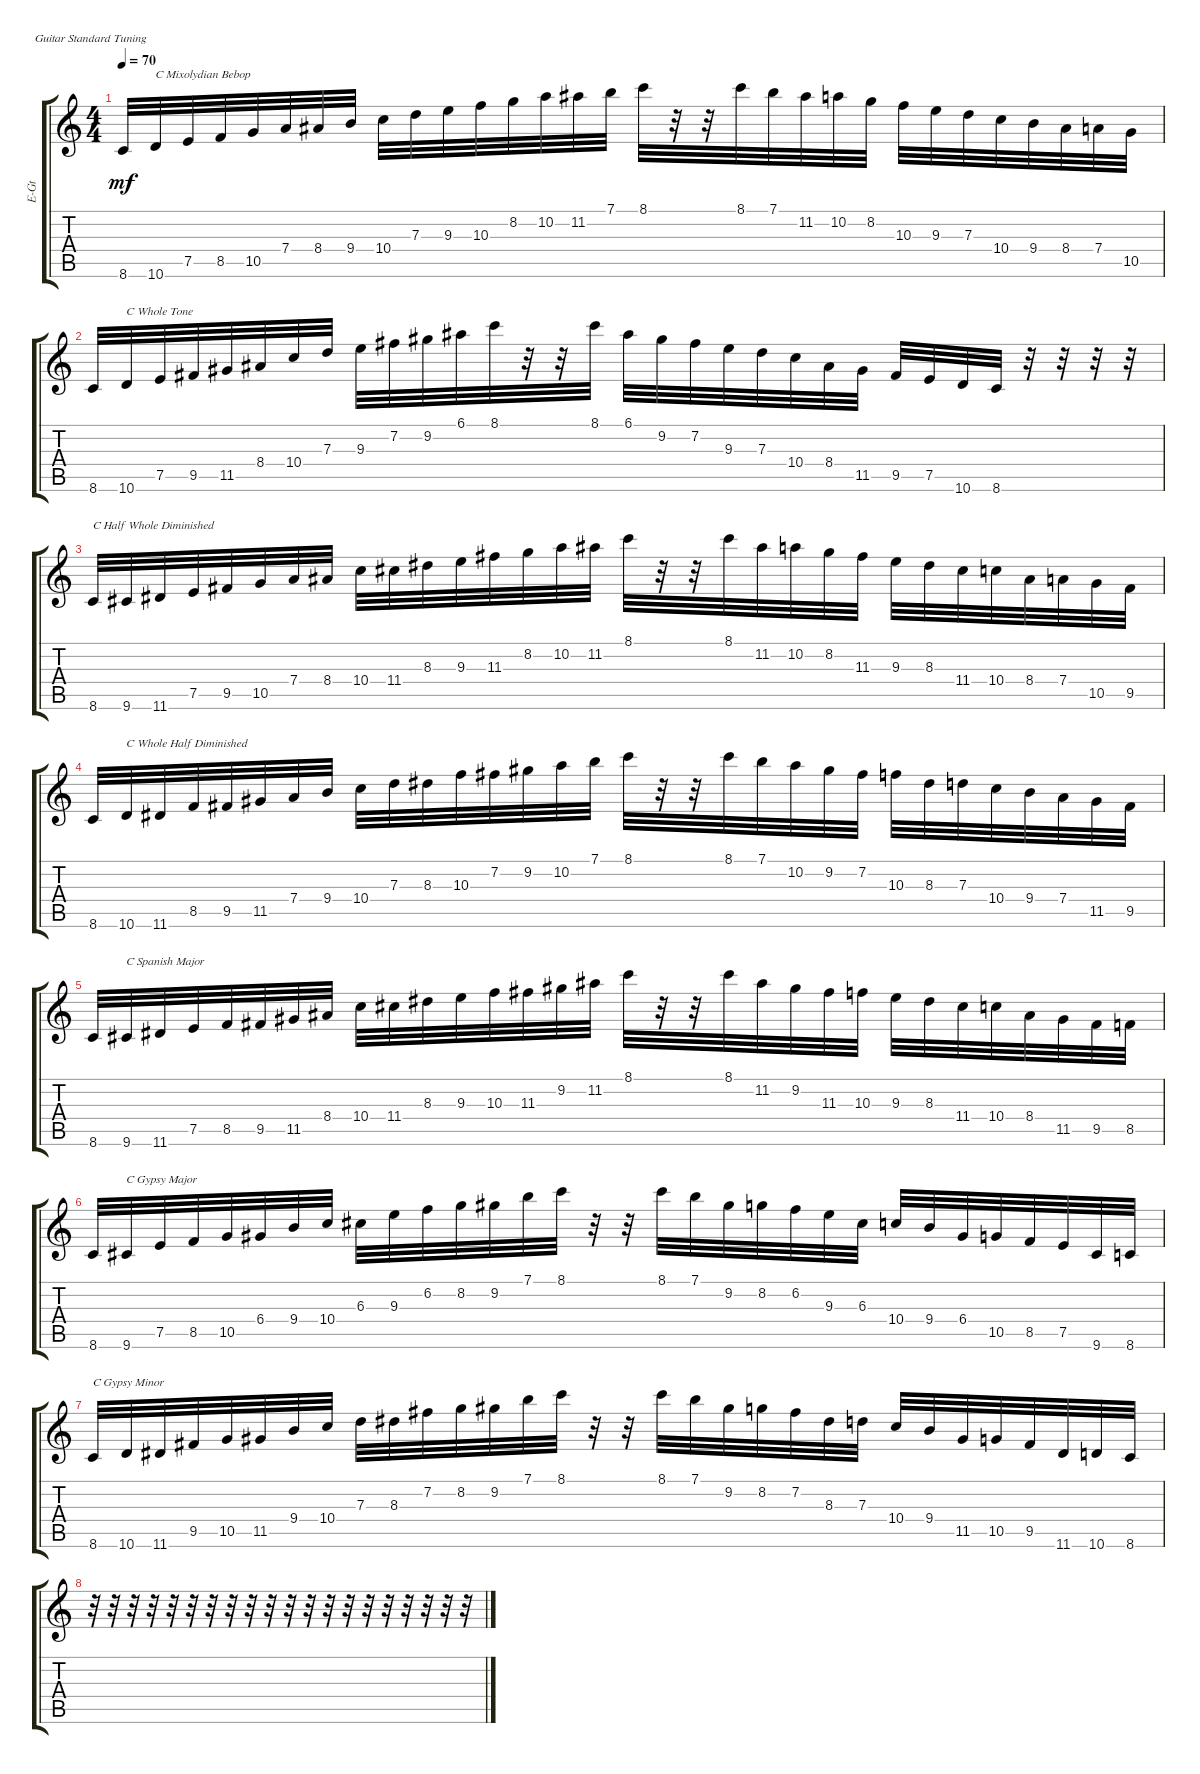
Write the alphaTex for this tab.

\defaultSystemsLayout 4
\bracketExtendMode groupsimilarinstruments
\otherSystemsTrackNameOrientation horizontal
\track ("Electric Guitar" "E-Gt") {instrument overdrivenguitar}
\staff {score tabs}
\tuning (E4 B3 G3 D3 A2 E2)
\ts (4 4)
\tempo 70
\clef g2
\ks c
8.6.32{dy mf beam Up} 10.6.32{txt "C Mixolydian Bebop" beam Up} 7.5.32{beam Up} 8.5.32{beam Up} 10.5.32{beam Up} 7.4.32{beam Up} 8.4{acc #}.32{beam Up} 9.4.32{beam Up} 10.4.32{beam Down} 7.3.32{beam Down} 9.3.32{beam Down} 10.3.32{beam Down} 8.2.32{beam Down} 10.2.32{beam Down} 11.2{acc #}.32{beam Down} 7.1.32{beam Down} 8.1.32{beam Down} r.32{beam Down} r.32{beam Down} 8.1.32{beam Down} 7.1.32{beam Down} 11.2{acc #}.32{beam Down} 10.2.32{beam Down} 8.2.32{beam Down} 10.3.32{beam Down} 9.3.32{beam Down} 7.3.32{beam Down} 10.4.32{beam Down} 9.4.32{beam Down} 8.4{acc #}.32{beam Down} 7.4.32{beam Down} 10.5.32{beam Down} |
8.6.32{beam Up} 10.6.32{txt "C Whole Tone" beam Up} 7.5.32{beam Up} 9.5{acc #}.32{beam Up} 11.5{acc #}.32{beam Up} 8.4{acc #}.32{beam Up} 10.4.32{beam Up} 7.3.32{beam Up} 9.3.32{beam Down} 7.2{acc #}.32{beam Down} 9.2{acc #}.32{beam Down} 6.1{acc #}.32{beam Down} 8.1.32{beam Down} r.32{beam Down} r.32{beam Down} 8.1.32{beam Down} 6.1{acc #}.32{beam Down} 9.2{acc #}.32{beam Down} 7.2{acc #}.32{beam Down} 9.3.32{beam Down} 7.3.32{beam Down} 10.4.32{beam Down} 8.4{acc #}.32{beam Down} 11.5{acc #}.32{beam Down} 9.5{acc #}.32{beam Up} 7.5.32{beam Up} 10.6.32{beam Up} 8.6.32{beam Up} r.32{beam Down} r.32{beam Down} r.32{beam Down} r.32{beam Down} |
8.6.32{txt "C Half Whole Diminished" beam Up} 9.6{acc #}.32{beam Up} 11.6{acc #}.32{beam Up} 7.5.32{beam Up} 9.5{acc #}.32{beam Up} 10.5.32{beam Up} 7.4.32{beam Up} 8.4{acc #}.32{beam Up} 10.4.32{beam Down} 11.4{acc #}.32{beam Down} 8.3{acc #}.32{beam Down} 9.3.32{beam Down} 11.3{acc #}.32{beam Down} 8.2.32{beam Down} 10.2.32{beam Down} 11.2{acc #}.32{beam Down} 8.1.32{beam Down} r.32{beam Down} r.32{beam Down} 8.1.32{beam Down} 11.2{acc #}.32{beam Down} 10.2.32{beam Down} 8.2.32{beam Down} 11.3{acc #}.32{beam Down} 9.3.32{beam Down} 8.3{acc #}.32{beam Down} 11.4{acc #}.32{beam Down} 10.4.32{beam Down} 8.4{acc #}.32{beam Down} 7.4.32{beam Down} 10.5.32{beam Down} 9.5{acc #}.32{beam Down} |
8.6.32{beam Up} 10.6.32{txt "C Whole Half Diminished" beam Up} 11.6{acc #}.32{beam Up} 8.5.32{beam Up} 9.5{acc #}.32{beam Up} 11.5{acc #}.32{beam Up} 7.4.32{beam Up} 9.4.32{beam Up} 10.4.32{beam Down} 7.3.32{beam Down} 8.3{acc #}.32{beam Down} 10.3.32{beam Down} 7.2{acc #}.32{beam Down} 9.2{acc #}.32{beam Down} 10.2.32{beam Down} 7.1.32{beam Down} 8.1.32{beam Down} r.32{beam Down} r.32{beam Down} 8.1.32{beam Down} 7.1.32{beam Down} 10.2.32{beam Down} 9.2{acc #}.32{beam Down} 7.2{acc #}.32{beam Down} 10.3.32{beam Down} 8.3{acc #}.32{beam Down} 7.3.32{beam Down} 10.4.32{beam Down} 9.4.32{beam Down} 7.4.32{beam Down} 11.5{acc #}.32{beam Down} 9.5{acc #}.32{beam Down} |
8.6.32{beam Up} 9.6{acc #}.32{txt "C Spanish Major" beam Up} 11.6{acc #}.32{beam Up} 7.5.32{beam Up} 8.5.32{beam Up} 9.5{acc #}.32{beam Up} 11.5{acc #}.32{beam Up} 8.4{acc #}.32{beam Up} 10.4.32{beam Down} 11.4{acc #}.32{beam Down} 8.3{acc #}.32{beam Down} 9.3.32{beam Down} 10.3.32{beam Down} 11.3{acc #}.32{beam Down} 9.2{acc #}.32{beam Down} 11.2{acc #}.32{beam Down} 8.1.32{beam Down} r.32{beam Down} r.32{beam Down} 8.1.32{beam Down} 11.2{acc #}.32{beam Down} 9.2{acc #}.32{beam Down} 11.3{acc #}.32{beam Down} 10.3.32{beam Down} 9.3.32{beam Down} 8.3{acc #}.32{beam Down} 11.4{acc #}.32{beam Down} 10.4.32{beam Down} 8.4{acc #}.32{beam Down} 11.5{acc #}.32{beam Down} 9.5{acc #}.32{beam Down} 8.5.32{beam Down} |
8.6.32{beam Up} 9.6{acc #}.32{txt "C Gypsy Major" beam Up} 7.5.32{beam Up} 8.5.32{beam Up} 10.5.32{beam Up} 6.4{acc #}.32{beam Up} 9.4.32{beam Up} 10.4.32{beam Up} 6.3{acc #}.32{beam Down} 9.3.32{beam Down} 6.2.32{beam Down} 8.2.32{beam Down} 9.2{acc #}.32{beam Down} 7.1.32{beam Down} 8.1.32{beam Down} r.32{beam Down} r.32{beam Down} 8.1.32{beam Down} 7.1.32{beam Down} 9.2{acc #}.32{beam Down} 8.2.32{beam Down} 6.2.32{beam Down} 9.3.32{beam Down} 6.3{acc #}.32{beam Down} 10.4.32{beam Up} 9.4.32{beam Up} 6.4{acc #}.32{beam Up} 10.5.32{beam Up} 8.5.32{beam Up} 7.5.32{beam Up} 9.6{acc #}.32{beam Up} 8.6.32{beam Up} |
8.6.32{txt "C Gypsy Minor" beam Up} 10.6.32{beam Up} 11.6{acc #}.32{beam Up} 9.5{acc #}.32{beam Up} 10.5.32{beam Up} 11.5{acc #}.32{beam Up} 9.4.32{beam Up} 10.4.32{beam Up} 7.3.32{beam Down} 8.3{acc #}.32{beam Down} 7.2{acc #}.32{beam Down} 8.2.32{beam Down} 9.2{acc #}.32{beam Down} 7.1.32{beam Down} 8.1.32{beam Down} r.32{beam Down} r.32{beam Down} 8.1.32{beam Down} 7.1.32{beam Down} 9.2{acc #}.32{beam Down} 8.2.32{beam Down} 7.2{acc #}.32{beam Down} 8.3{acc #}.32{beam Down} 7.3.32{beam Down} 10.4.32{beam Up} 9.4.32{beam Up} 11.5{acc #}.32{beam Up} 10.5.32{beam Up} 9.5{acc #}.32{beam Up} 11.6{acc #}.32{beam Up} 10.6.32{beam Up} 8.6.32{beam Up} |
r.32{beam Down} r.32{beam Down} r.32{beam Down} r.32{beam Down} r.32{beam Down} r.32{beam Down} r.32{beam Down} r.32{beam Down} r.32{beam Down} r.32{beam Down} r.32{beam Down} r.32{beam Down} r.32{beam Down} r.32{beam Down} r.32{beam Down} r.32{beam Down} r.32{beam Down} r.32{beam Down} r.32{beam Down} r.32{beam Down}
